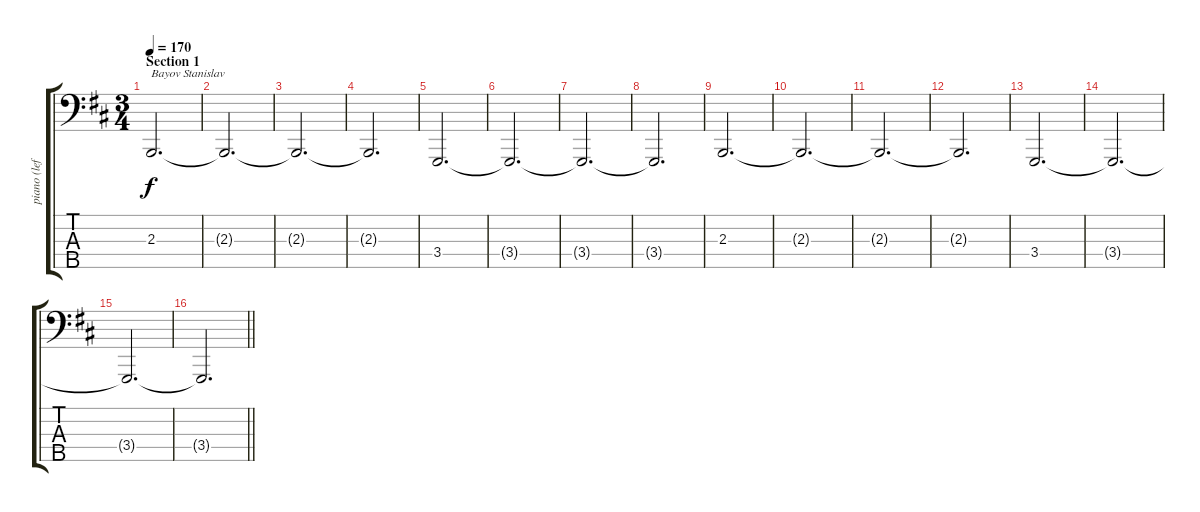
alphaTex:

\track ("piano (leftt hand)" "piano (lef") {instrument acousticgrandpiano}
\staff {score tabs}
\tuning (G2 D2 A1 E1 B0) {hide}
\ts (3 4)
\section ("" "Section 1")
\tempo 170
\clef f4
\ks bminor
2.3.2{d txt "Bayov Stanislav" dy f instrument acousticgrandpiano} |
2.3{t}.2{d} |
2.3{t}.2{d} |
2.3{t}.2{d} |
3.4.2{d} |
3.4{t}.2{d} |
3.4{t}.2{d} |
3.4{t}.2{d} |
2.3.2{d} |
2.3{t}.2{d} |
2.3{t}.2{d} |
2.3{t}.2{d} |
3.4.2{d} |
3.4{t}.2{d} |
3.4{t}.2{d} |
\barLineRight lightlight
3.4{t}.2{d}
